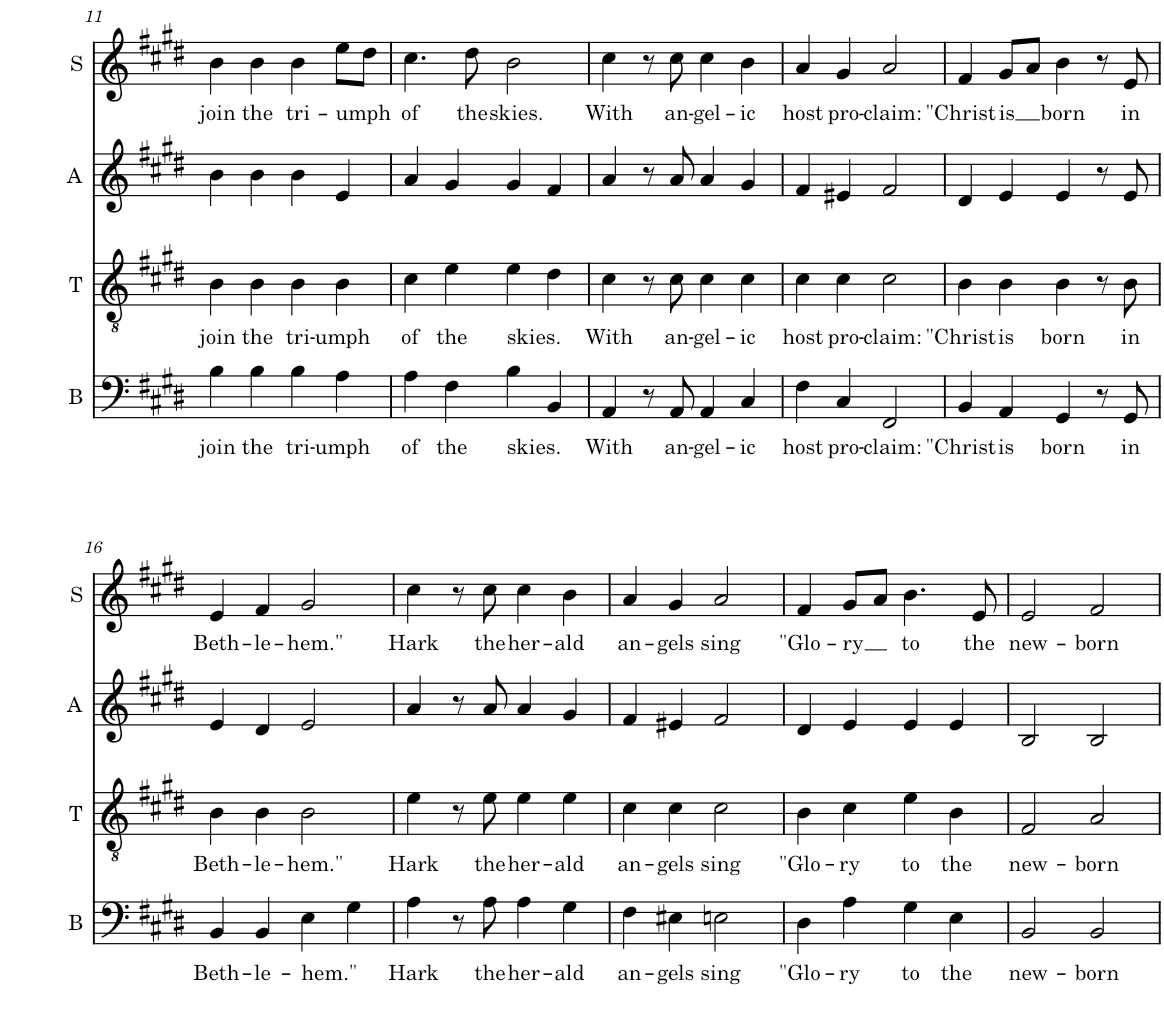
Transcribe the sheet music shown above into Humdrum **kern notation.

**kern	**text	**kern	**text	**kern	**kern	**text
*part4	*part4	*part3	*part3	*part2	*part1	*part1
*staff4	*staff4	*staff3	*staff3	*staff2	*staff1	*staff1
*I"Bass	*	*I"Tenor	*	*I"Alto	*I"Soprano	*
*I'B	*	*I'T	*	*I'A	*I'S	*
!!LO:PB:g=z
*clefF4	*	*clefGv2	*	*clefG2	*clefG2	*
*k[f#c#g#d#]	*	*k[f#c#g#d#]	*	*k[f#c#g#d#]	*k[f#c#g#d#]	*
*M4/4	*	*M4/4	*	*M4/4	*M4/4	*
=11	=11	=11	=11	=11	=11	=11
!	!LO:LY:b	!	!LO:LY:b	!	!	!LO:LY:b
4B\	join	4B\	join	4b\	4b\	join
!	!LO:LY:b	!	!LO:LY:b	!	!	!LO:LY:b
4B\	the	4B\	the	4b\	4b\	the
!	!LO:LY:b	!	!LO:LY:b	!	!	!LO:LY:b
4B\	tri-	4B\	tri-	4b\	4b\	tri-
!	!LO:LY:b	!	!LO:LY:b	!	!	!LO:LY:b
4A\	-umph	4B\	-umph	4e/	8ee\L	-umph
.	.	.	.	.	8dd#\J	.
=12	=12	=12	=12	=12	=12	=12
!	!LO:LY:b	!	!LO:LY:b	!	!	!LO:LY:b
4A\	of	4c#\	of	4a/	4.cc#\	of
!	!LO:LY:b	!	!LO:LY:b	!	!	!
4F#\	the	4e\	the	4g#/	.	.
!	!	!	!	!	!	!LO:LY:b
.	.	.	.	.	8dd#\	the
!	!LO:LY:b	!	!LO:LY:b	!	!	!LO:LY:b
4B\	skies.	4e\	skies.	4g#/	2b\	skies.
4BB/	.	4d#\	.	4f#/	.	.
=13	=13	=13	=13	=13	=13	=13
!	!LO:LY:b	!	!LO:LY:b	!	!	!LO:LY:b
4AA/	With	4c#\	With	4a/	4cc#\	With
8r	.	8r	.	8r	8r	.
!	!LO:LY:b	!	!LO:LY:b	!	!	!LO:LY:b
8AA/	an-	8c#\	an-	8a/	8cc#\	an-
!	!LO:LY:b	!	!LO:LY:b	!	!	!LO:LY:b
4AA/	-gel-	4c#\	-gel-	4a/	4cc#\	-gel-
!	!LO:LY:b	!	!LO:LY:b	!	!	!LO:LY:b
4C#/	-ic	4c#\	-ic	4g#/	4b\	-ic
=14	=14	=14	=14	=14	=14	=14
!	!LO:LY:b	!	!LO:LY:b	!	!	!LO:LY:b
4F#\	host	4c#\	host	4f#/	4a/	host
!	!LO:LY:b	!	!LO:LY:b	!	!	!LO:LY:b
4C#/	pro-	4c#\	pro-	4e#X/	4g#/	pro-
!	!LO:LY:b	!	!LO:LY:b	!	!	!LO:LY:b
2FF#/	-claim:	2c#\	-claim:	2f#/	2a/	-claim:
=15	=15	=15	=15	=15	=15	=15
!	!LO:LY:b	!	!LO:LY:b	!	!	!LO:LY:b
4BB/	"Christ	4B\	"Christ	4d#/	4f#/	"Christ
!	!LO:LY:b	!	!LO:LY:b	!	!	!LO:LY:b
4AA/	is	4B\	is	4e/	8g#/L	is
.	.	.	.	.	8a/J	.
!	!LO:LY:b	!	!LO:LY:b	!	!	!LO:LY:b
4GG#/	born	4B\	born	4e/	4b\	born
8r	.	8r	.	8r	8r	.
!	!LO:LY:b	!	!LO:LY:b	!	!	!LO:LY:b
8GG#/	in	8B\	in	8e/	8e/	in
!!LO:LB:g=z
=16	=16	=16	=16	=16	=16	=16
!	!LO:LY:b	!	!LO:LY:b	!	!	!LO:LY:b
4BB/	Beth-	4B\	Beth-	4e/	4e/	Beth-
!	!LO:LY:b	!	!LO:LY:b	!	!	!LO:LY:b
4BB/	-le-	4B\	-le-	4d#/	4f#/	-le-
!	!LO:LY:b	!	!LO:LY:b	!	!	!LO:LY:b
4E\	-hem."	2B\	-hem."	2e/	2g#/	-hem."
4G#\	.	.	.	.	.	.
=17	=17	=17	=17	=17	=17	=17
!	!LO:LY:b	!	!LO:LY:b	!	!	!LO:LY:b
4A\	Hark	4e\	Hark	4a/	4cc#\	Hark
8r	.	8r	.	8r	8r	.
!	!LO:LY:b	!	!LO:LY:b	!	!	!LO:LY:b
8A\	the	8e\	the	8a/	8cc#\	the
!	!LO:LY:b	!	!LO:LY:b	!	!	!LO:LY:b
4A\	her-	4e\	her-	4a/	4cc#\	her-
!	!LO:LY:b	!	!LO:LY:b	!	!	!LO:LY:b
4G#\	-ald	4e\	-ald	4g#/	4b\	-ald
=18	=18	=18	=18	=18	=18	=18
!	!LO:LY:b	!	!LO:LY:b	!	!	!LO:LY:b
4F#\	an-	4c#\	an-	4f#/	4a/	an-
!	!LO:LY:b	!	!LO:LY:b	!	!	!LO:LY:b
4E#X\	-gels	4c#\	-gels	4e#X/	4g#/	-gels
!	!LO:LY:b	!	!LO:LY:b	!	!	!LO:LY:b
2En\	sing	2c#\	sing	2f#/	2a/	sing
=19	=19	=19	=19	=19	=19	=19
!	!LO:LY:b	!	!LO:LY:b	!	!	!LO:LY:b
4D#\	"Glo-	4B\	"Glo-	4d#/	4f#/	"Glo-
!	!LO:LY:b	!	!LO:LY:b	!	!	!LO:LY:b
4A\	-ry	4c#\	-ry	4e/	8g#/L	-ry
.	.	.	.	.	8a/J	.
!	!LO:LY:b	!	!LO:LY:b	!	!	!LO:LY:b
4G#\	to	4e\	to	4e/	4.b\	to
!	!LO:LY:b	!	!LO:LY:b	!	!	!
4E\	the	4B\	the	4e/	.	.
!	!	!	!	!	!	!LO:LY:b
.	.	.	.	.	8e/	the
=20	=20	=20	=20	=20	=20	=20
!	!LO:LY:b	!	!LO:LY:b	!	!	!LO:LY:b
2BB/	new-	2F#/	new-	2B/	2e/	new-
!	!LO:LY:b	!	!LO:LY:b	!	!	!LO:LY:b
2BB/	-born	2A/	-born	2B/	2f#/	-born
=	=	=	=	=	=	=
*-	*-	*-	*-	*-	*-	*-
